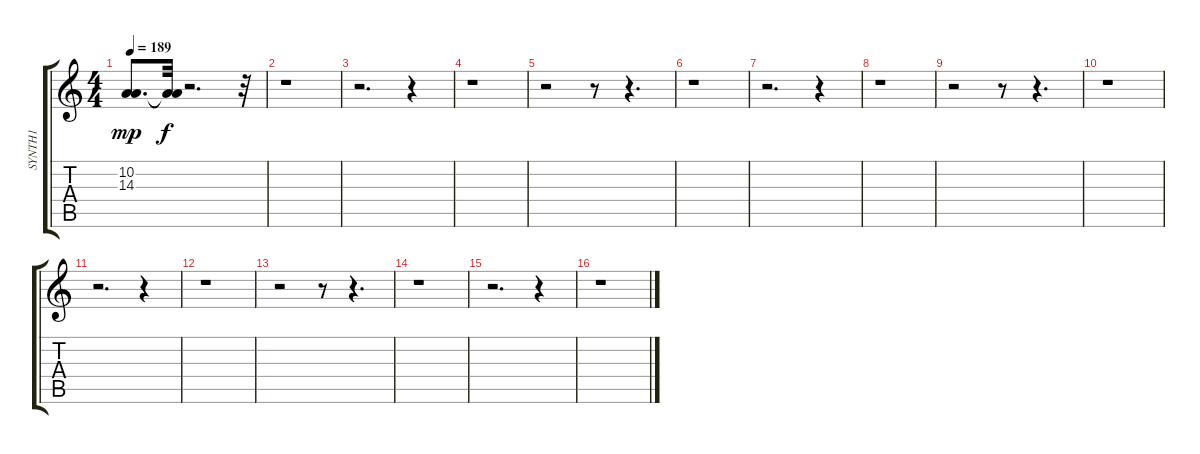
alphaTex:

\track ("SYNTH1" "SYNTH1") {instrument percussiveorgan}
\staff {score tabs}
\tuning (E4 B3 G3 D3 A2 E2) {hide}
\ts (4 4)
\tempo 189
\clef g2
\ks c
(10.2 14.3).8{d dy mp} (10.2{t} 14.3{t}).32{dy f} r.2{d} r.32 |
r.1 |
r.2{d} r.4{volume 11} |
r.1 |
r.2 r.8 r.4{d} |
r.1 |
r.2{d} r.4 |
r.1 |
r.2 r.8 r.4{d} |
r.1 |
r.2{d} r.4 |
r.1 |
r.2 r.8 r.4{d} |
r.1 |
r.2{d} r.4 |
r.1
